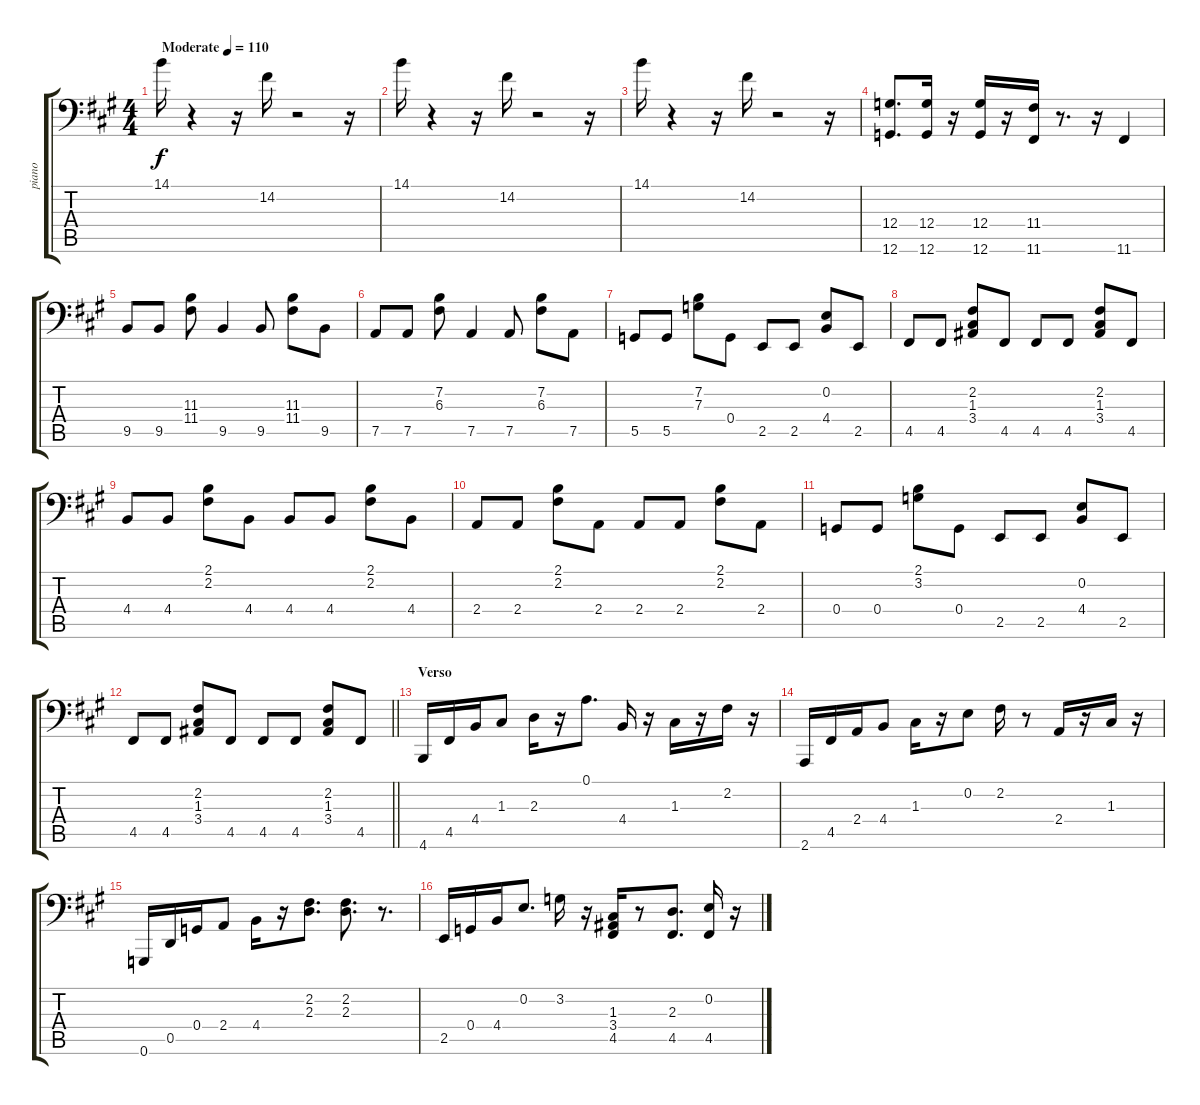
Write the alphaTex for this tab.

\track ("piano" "piano") {instrument acousticgrandpiano}
\staff {score tabs}
\tuning (A3 E3 C3 G2 D2 G1) {hide}
\ts (4 4)
\tempo (110 "Moderate")
\clef f4
\ks a
14.1.16{dy f instrument acousticgrandpiano} r.4 r.16 14.2.16 r.2 r.16 |
14.1.16 r.4 r.16 14.2.16 r.2 r.16 |
14.1.16 r.4 r.16 14.2.16 r.2 r.16 |
(12.4 12.6).8{d} (12.4 12.6).16 r.16 (12.4 12.6).16 r.16 (11.4 11.6).16 r.8{d} r.16 11.6.4 |
9.5.8 9.5.8 (11.3 11.4).8 9.5.4 9.5.8 (11.3 11.4).8 9.5.8 |
7.5.8 7.5.8 (7.2 6.3).8 7.5.4 7.5.8 (7.2 6.3).8 7.5.8 |
5.5.8 5.5.8 (7.2 7.3).8 0.4.8 2.5.8 2.5.8 (0.2 4.4).8 2.5.8 |
4.5.8 4.5.8 (2.2 1.3 3.4).8 4.5.8 4.5.8 4.5.8 (2.2 1.3 3.4).8 4.5.8 |
4.4.8 4.4.8 (2.1 2.2).8 4.4.8 4.4.8 4.4.8 (2.1 2.2).8 4.4.8 |
2.4.8 2.4.8 (2.1 2.2).8 2.4.8 2.4.8 2.4.8 (2.1 2.2).8 2.4.8 |
0.4.8 0.4.8 (2.1 3.2).8 0.4.8 2.5.8 2.5.8 (0.2 4.4).8 2.5.8 |
\barLineRight lightlight
4.5.8 4.5.8 (2.2 1.3 3.4).8 4.5.8 4.5.8 4.5.8 (2.2 1.3 3.4).8 4.5.8 |
\section ("" "Verso")
4.6.16 4.5.16 4.4.16 1.3.8 2.3.16 r.16 0.1.8{d} 4.4.16 r.16 1.3.16 r.16 2.2.16 r.16 |
2.6.16 4.5.16 2.4.16 4.4.8 1.3.16 r.16 0.2.8 2.2.16 r.8 2.4.16 r.16 1.3.16 r.16 |
0.6.16 0.5.16 0.4.16 2.4.8 4.4.16 r.16 (2.2 2.3).8{d} (2.2 2.3).8{d} r.8{d} |
2.5.16 0.4.16 4.4.16 0.2.8{d} 3.2.16 r.16 (1.3 3.4 4.5).16 r.8 (2.3 4.5).8{d} (0.2 4.5).16 r.16
